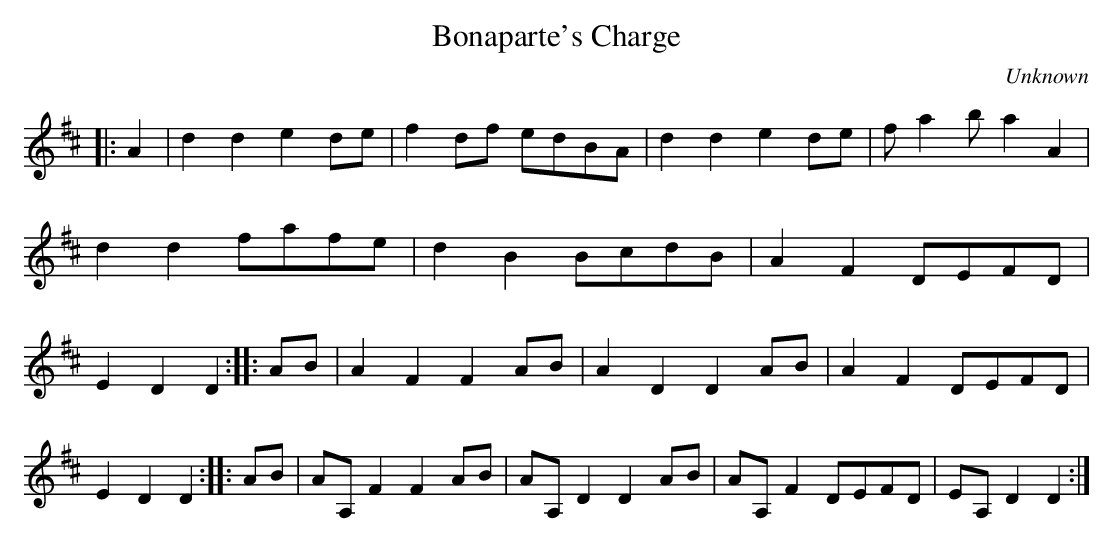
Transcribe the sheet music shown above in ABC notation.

X:1
T:Bonaparte's Charge
C:Unknown
M:c|
K:D
|:A2|d2d2 e2de|f2df edBA|d2d2 e2de|fa2b a2A2|\
d2d2 fafe|d2B2 BcdB|A2F2 DEFD|E2D2 D2:|\
|:AB|A2F2 F2AB|A2D2 D2AB|A2F2 DEFD|E2D2 D2:|\
|:AB|AA,F2 F2AB|AA,D2 D2AB|AA,F2 DEFD|EA,D2 D2:|\
